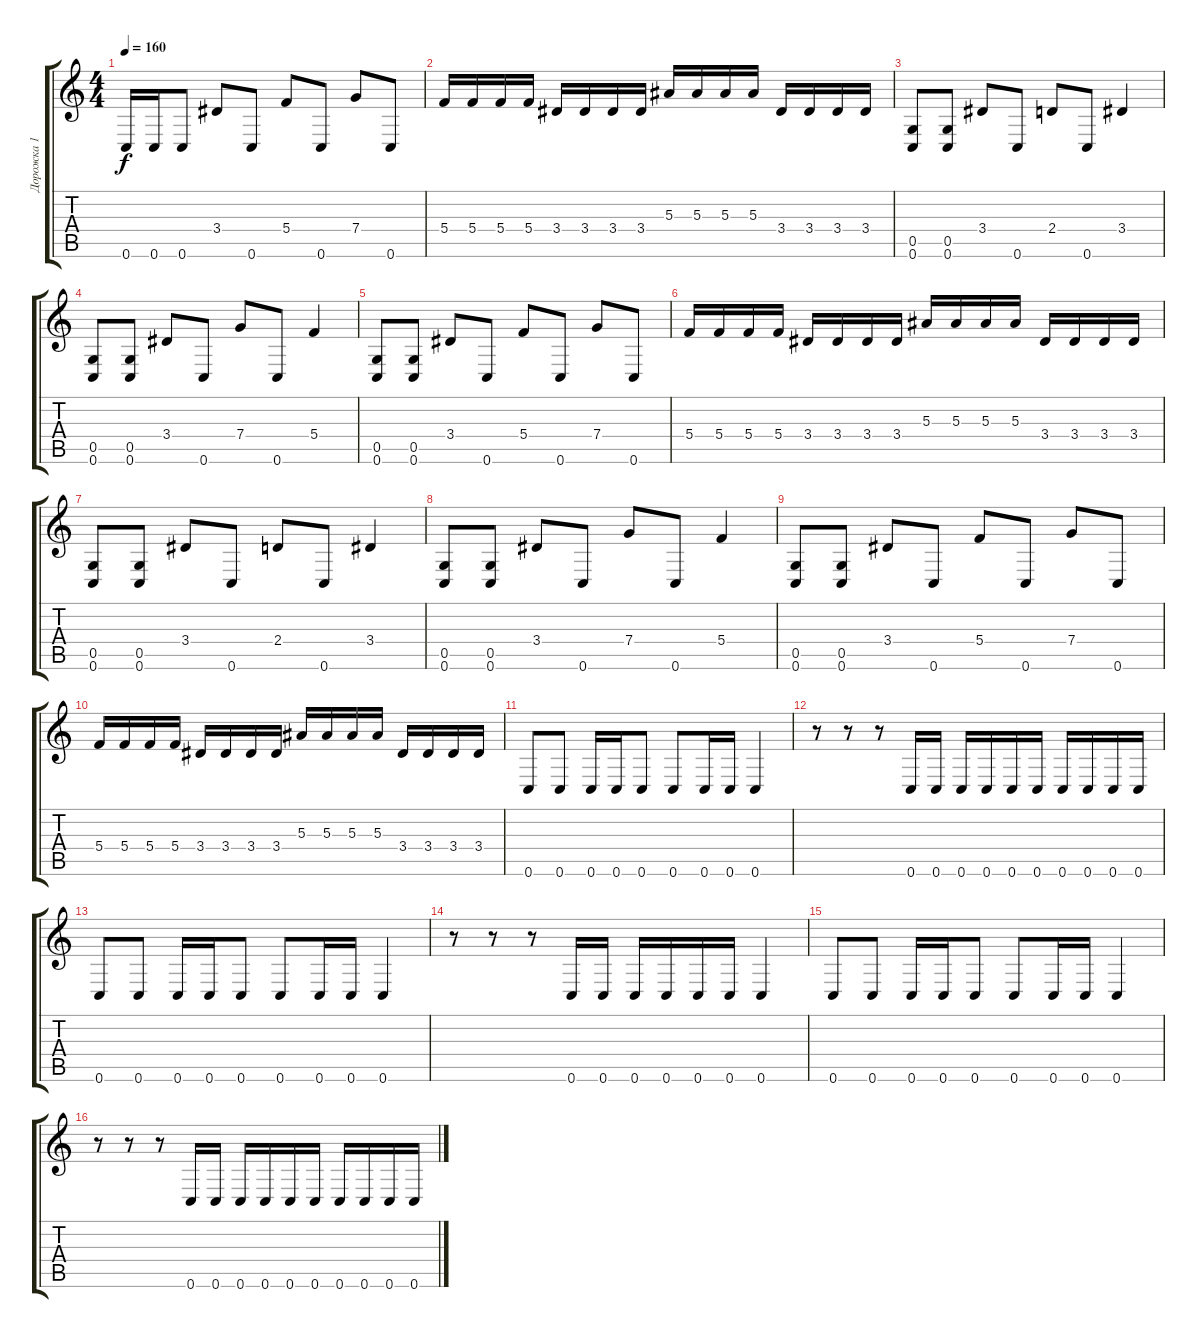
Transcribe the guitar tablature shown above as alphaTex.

\track ("Дорожка 1" "Дорожка 1") {instrument distortionguitar}
\staff {score tabs}
\tuning (D4 A3 F3 C3 G2 C2) {hide}
\ts (4 4)
\tempo 160
\clef g2
\ks c
0.6.16{dy f} 0.6.16 0.6.8 3.4.8 0.6.8 5.4.8 0.6.8 7.4.8 0.6.8 |
5.4.16 5.4.16 5.4.16 5.4.16 3.4.16 3.4.16 3.4.16 3.4.16 5.3.16 5.3.16 5.3.16 5.3.16 3.4.16 3.4.16 3.4.16 3.4.16 |
(0.5 0.6).8 (0.5 0.6).8 3.4.8 0.6.8 2.4.8 0.6.8 3.4.4 |
(0.5 0.6).8 (0.5 0.6).8 3.4.8 0.6.8 7.4.8 0.6.8 5.4.4 |
(0.5 0.6).8 (0.5 0.6).8 3.4.8 0.6.8 5.4.8 0.6.8 7.4.8 0.6.8 |
5.4.16 5.4.16 5.4.16 5.4.16 3.4.16 3.4.16 3.4.16 3.4.16 5.3.16 5.3.16 5.3.16 5.3.16 3.4.16 3.4.16 3.4.16 3.4.16 |
(0.5 0.6).8 (0.5 0.6).8 3.4.8 0.6.8 2.4.8 0.6.8 3.4.4 |
(0.5 0.6).8 (0.5 0.6).8 3.4.8 0.6.8 7.4.8 0.6.8 5.4.4 |
(0.5 0.6).8 (0.5 0.6).8 3.4.8 0.6.8 5.4.8 0.6.8 7.4.8 0.6.8 |
5.4.16 5.4.16 5.4.16 5.4.16 3.4.16 3.4.16 3.4.16 3.4.16 5.3.16 5.3.16 5.3.16 5.3.16 3.4.16 3.4.16 3.4.16 3.4.16 |
0.6.8 0.6.8 0.6.16 0.6.16 0.6.8 0.6.8 0.6.16 0.6.16 0.6.4 |
r.8 r.8 r.8 0.6.16 0.6.16 0.6.16 0.6.16 0.6.16 0.6.16 0.6.16 0.6.16 0.6.16 0.6.16 |
0.6.8 0.6.8 0.6.16 0.6.16 0.6.8 0.6.8 0.6.16 0.6.16 0.6.4 |
r.8 r.8 r.8 0.6.16 0.6.16 0.6.16 0.6.16 0.6.16 0.6.16 0.6.4 |
0.6.8 0.6.8 0.6.16 0.6.16 0.6.8 0.6.8 0.6.16 0.6.16 0.6.4 |
r.8 r.8 r.8 0.6.16 0.6.16 0.6.16 0.6.16 0.6.16 0.6.16 0.6.16 0.6.16 0.6.16 0.6.16
